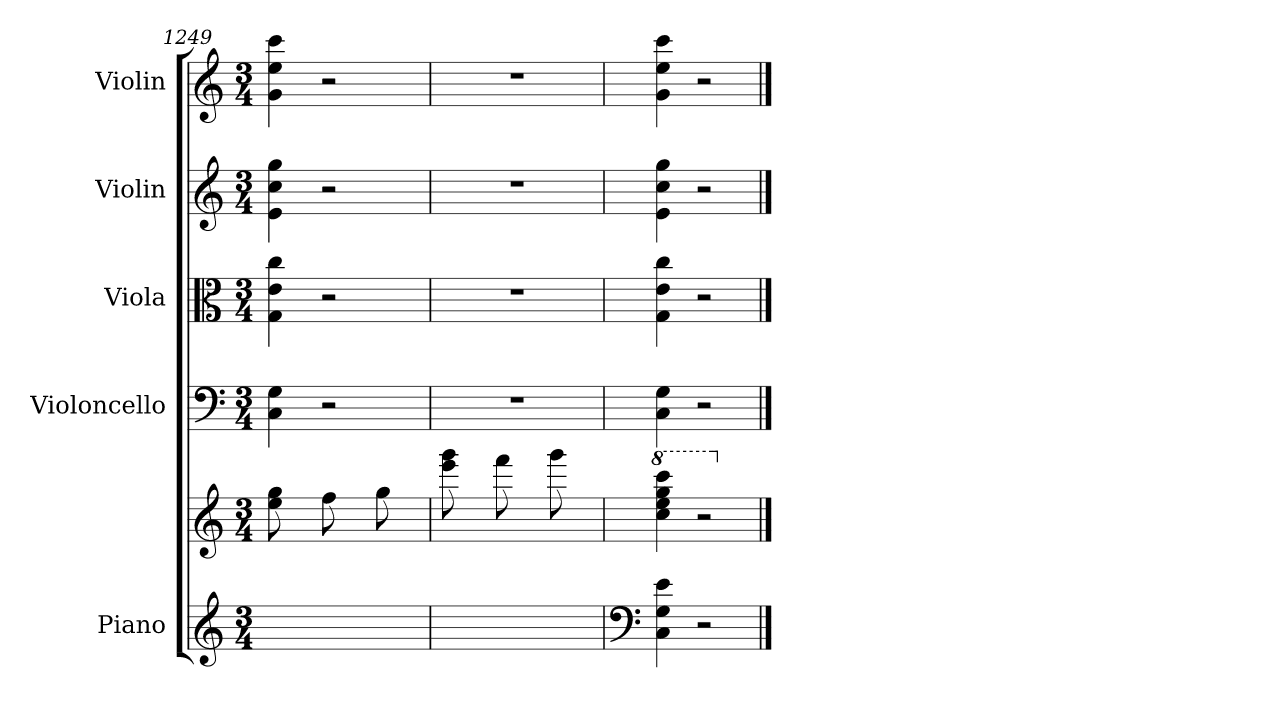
**kern	**kern	**kern	**kern	**kern	**kern
*part5	*part5	*part4	*part3	*part2	*part1
*staff6	*staff5	*staff4	*staff3	*staff2	*staff1
*I"Piano	*	*I"Violoncello	*I"Viola	*I"Violin	*I"Violin
*I'Pno.	*	*I'Vc.	*I'Vla.	*I'Vln.	*I'Vln.
!!LO:PB:g=z
*clefG2	*clefG2	*clefF4	*clefC3	*clefG2	*clefG2
*k[]	*k[]	*k[]	*k[]	*k[]	*k[]
*M3/4	*M3/4	*M3/4	*M3/4	*M3/4	*M3/4
=1249	=1249	=1249	=1249	=1249	=1249
*^	*	*	*	*	*
8ryy	8ryy	8ee\ 8gg\L	4C\ 4G\	4G\ 4e\ 4cc\	4e\ 4cc\ 4gg\	4g\ 4ee\ 4ccc\
8e/ 8g/	8ryy	8ryy	.	.	.	.
8ryy	2ryy	8ff\	2r	2r	2r	2r
8f/	.	8ryy	.	.	.	.
8ryy	.	8gg\	.	.	.	.
8g/J	.	8ryy	.	.	.	.
=1250	=1250	=1250	=1250	=1250	=1250	=1250
8ryy	8ryy	8eee\ 8ggg\L	2.r	2.r	2.r	2.r
8ee/ 8gg/	8ryy	8ryy	.	.	.	.
8ryy	2ryy	8fff\	.	.	.	.
8ff/	.	8ryy	.	.	.	.
8ryy	.	8ggg\	.	.	.	.
8gg/J	.	8ryy	.	.	.	.
*v	*v	*	*	*	*	*
=1251	=1251	=1251	=1251	=1251	=1251
*clefF4	*	*	*	*	*
*	*8va	*	*	*	*
4C\ 4G\ 4e\	4ccc\ 4eee\ 4ggg\ 4cccc\	4C\ 4G\	4G\ 4e\ 4cc\	4e\ 4cc\ 4gg\	4g\ 4ee\ 4ccc\
2r	2r	2r	2r	2r	2r
*	*X8va	*	*	*	*
==	==	==	==	==	==
*-	*-	*-	*-	*-	*-
